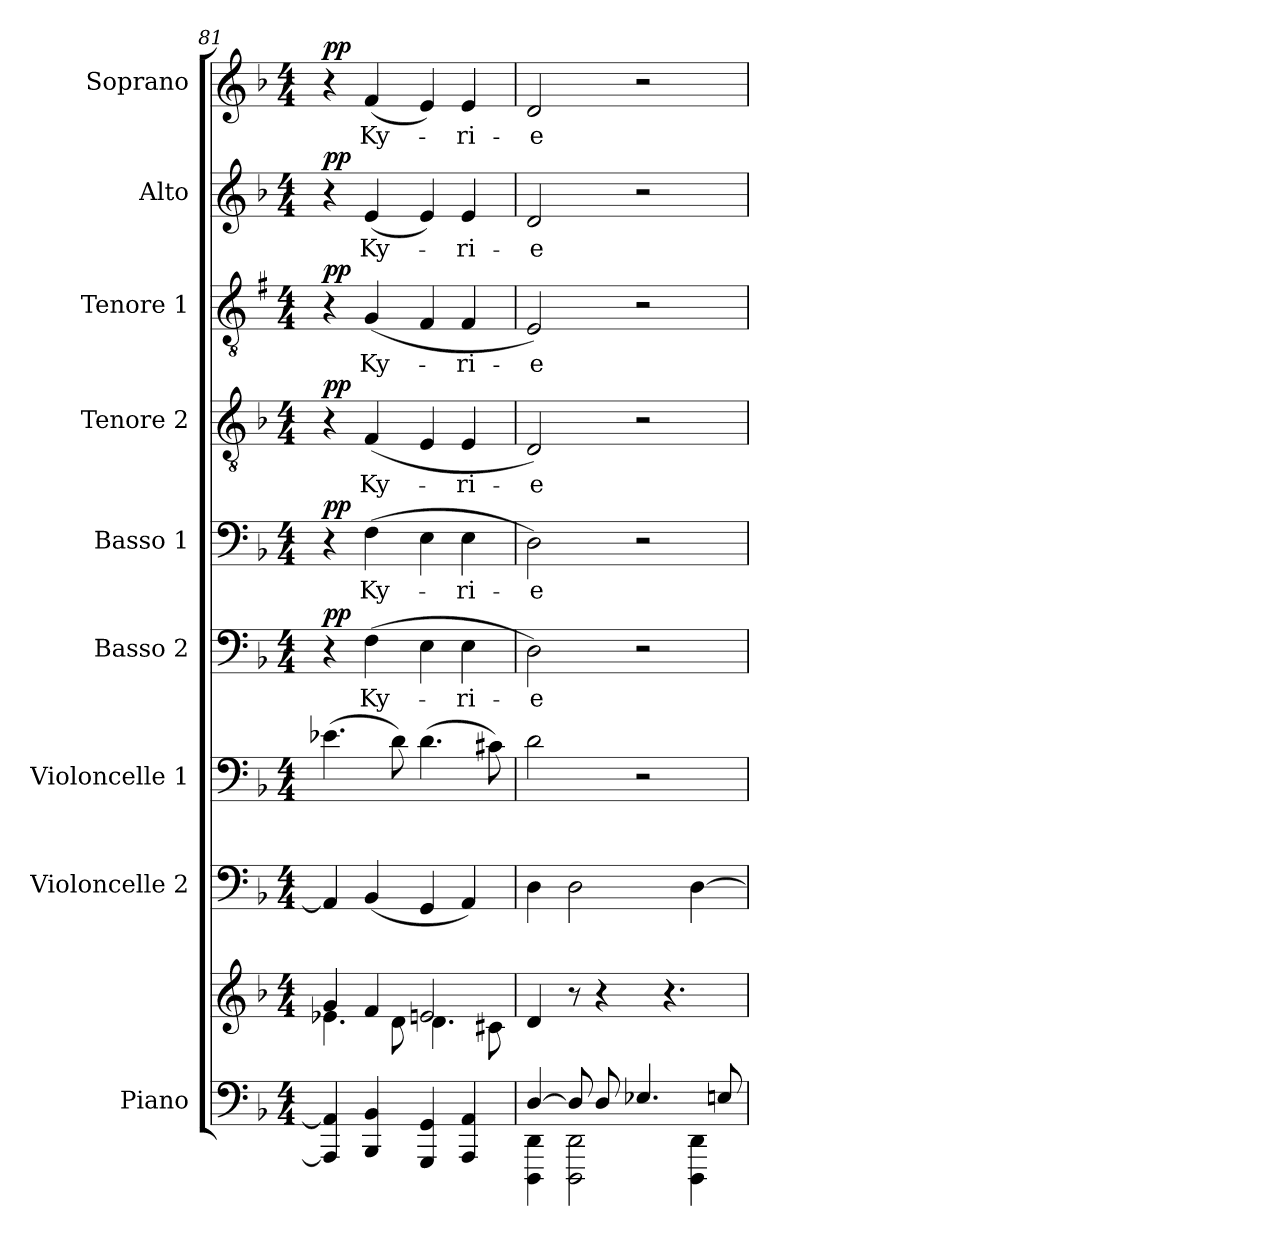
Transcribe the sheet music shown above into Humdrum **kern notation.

**kern	**kern	**kern	**kern	**kern	**text	**dynam	**kern	**text	**dynam	**kern	**text	**dynam	**kern	**text	**dynam	**kern	**text	**dynam	**kern	**text	**dynam
*part9	*part9	*part8	*part7	*part6	*part6	*part6	*part5	*part5	*part5	*part4	*part4	*part4	*part3	*part3	*part3	*part2	*part2	*part2	*part1	*part1	*part1
*staff10	*staff9	*staff8	*staff7	*staff6	*staff6	*staff6	*staff5	*staff5	*staff5	*staff4	*staff4	*staff4	*staff3	*staff3	*staff3	*staff2	*staff2	*staff2	*staff1	*staff1	*staff1
*I"Piano	*	*I"Violoncelle 2	*I"Violoncelle 1	*I"Basso 2	*	*	*I"Basso 1	*	*	*I"Tenore 2	*	*	*I"Tenore 1	*	*	*I"Alto	*	*	*I"Soprano	*	*
*I'Pno.	*	*I'Vlc 2	*I'Vlc 1	*I'B.2	*	*	*I'B.1	*	*	*I'T.2	*	*	*I'T.1	*	*	*I'A.	*	*	*I'S.	*	*
*clefF4	*clefG2	*clefF4	*clefF4	*clefF4	*	*	*clefF4	*	*	*clefGv2	*	*	*clefGv2	*	*	*clefG2	*	*	*clefG2	*	*
*	*	*	*	*	*	*	*	*	*	*	*	*	*ITrd1c2	*	*	*	*	*	*	*	*
*k[b-]	*k[b-]	*k[b-]	*k[b-]	*k[b-]	*	*	*k[b-]	*	*	*k[b-]	*	*	*k[b-]	*	*	*k[b-]	*	*	*k[b-]	*	*
*d:	*d:	*d:	*d:	*d:	*	*	*d:	*	*	*d:	*	*	*d:	*	*	*d:	*	*	*d:	*	*
*M4/4	*M4/4	*M4/4	*M4/4	*M4/4	*	*	*M4/4	*	*	*M4/4	*	*	*M4/4	*	*	*M4/4	*	*	*M4/4	*	*
=81	=81	=81	=81	=81	=81	=81	=81	=81	=81	=81	=81	=81	=81	=81	=81	=81	=81	=81	=81	=81	=81
*	*^	*	*	*	*	*	*	*	*	*	*	*	*	*	*	*	*	*	*	*	*
!	!	!	!	!	!	!	!LO:DY:a	!	!	!LO:DY:a	!	!	!LO:DY:a	!	!	!LO:DY:a	!	!	!LO:DY:a	!	!	!LO:DY:a
4AAA/] 4AA/]	4g/	4.e-X\	4AA/]	(>4.e-X\	4r	.	pp	4r	.	pp	4r	.	pp	4r	.	pp	4r	.	pp	4r	.	pp
!	!	!	!	!	!	!LO:LY:b	!	!	!LO:LY:b	!	!	!LO:LY:b	!	!	!LO:LY:b	!	!	!LO:LY:b	!	!	!LO:LY:b	!
4BBB-/ 4BB-/	4f/	.	(<4BB-/	.	(>4F\	Ky-	.	(>4F\	Ky-	.	(>4F/	Ky-	.	(>4F/	Ky-	.	(<4e/	Ky-	.	(<4f/	Ky-	.
.	.	8d\	.	8d\)	.	.	.	.	.	.	.	.	.	.	.	.	.	.	.	.	.	.
4GGG/ 4GG/	2en/	4.d\	4GG/	(>4.d\	4E\	.	.	4E\	.	.	4E/	.	.	4E/	.	.	4e/)	.	.	4e/)	.	.
!	!	!	!	!	!	!LO:LY:b	!	!	!LO:LY:b	!	!	!LO:LY:b	!	!	!LO:LY:b	!	!	!LO:LY:b	!	!	!LO:LY:b	!
4AAA/ 4AA/	.	.	4AA/)	.	4E\	-ri-	.	4E\	-ri-	.	4E/	-ri-	.	4E/	-ri-	.	4e/	-ri-	.	4e/	-ri-	.
.	.	8c#X\	.	8c#X\)	.	.	.	.	.	.	.	.	.	.	.	.	.	.	.	.	.	.
=82	=82	=82	=82	=82	=82	=82	=82	=82	=82	=82	=82	=82	=82	=82	=82	=82	=82	=82	=82	=82	=82	=82
*^	*	*	*	*	*	*	*	*	*	*	*	*	*	*	*	*	*	*	*	*	*	*
!	!	!	!	!	!	!	!LO:LY:b	!	!	!LO:LY:b	!	!	!LO:LY:b	!	!	!LO:LY:b	!	!	!LO:LY:b	!	!	!LO:LY:b	!
*	*	*v	*v	*	*	*	*	*	*	*	*	*	*	*	*	*	*	*	*	*	*	*	*
[4D/	4DDD\ 4DD\	4d/	4D\	2d\	2D\)	-e	.	2D\)	-e	.	2D/)	-e	.	2D/)	-e	.	2d/	-e	.	2d/	-e	.
8D/]	2DDD\ 2DD\	8r	2D\	.	.	.	.	.	.	.	.	.	.	.	.	.	.	.	.	.	.	.
8D/	.	4r	.	.	.	.	.	.	.	.	.	.	.	.	.	.	.	.	.	.	.	.
4.E-X/	.	.	.	2r	2r	.	.	2r	.	.	2r	.	.	2r	.	.	2r	.	.	2r	.	.
.	.	4.r	.	.	.	.	.	.	.	.	.	.	.	.	.	.	.	.	.	.	.	.
.	4DDD\ 4DD\	.	[4D\	.	.	.	.	.	.	.	.	.	.	.	.	.	.	.	.	.	.	.
8En/	.	.	.	.	.	.	.	.	.	.	.	.	.	.	.	.	.	.	.	.	.	.
*v	*v	*	*	*	*	*	*	*	*	*	*	*	*	*	*	*	*	*	*	*	*	*
=	=	=	=	=	=	=	=	=	=	=	=	=	=	=	=	=	=	=	=	=	=
*-	*-	*-	*-	*-	*-	*-	*-	*-	*-	*-	*-	*-	*-	*-	*-	*-	*-	*-	*-	*-	*-
